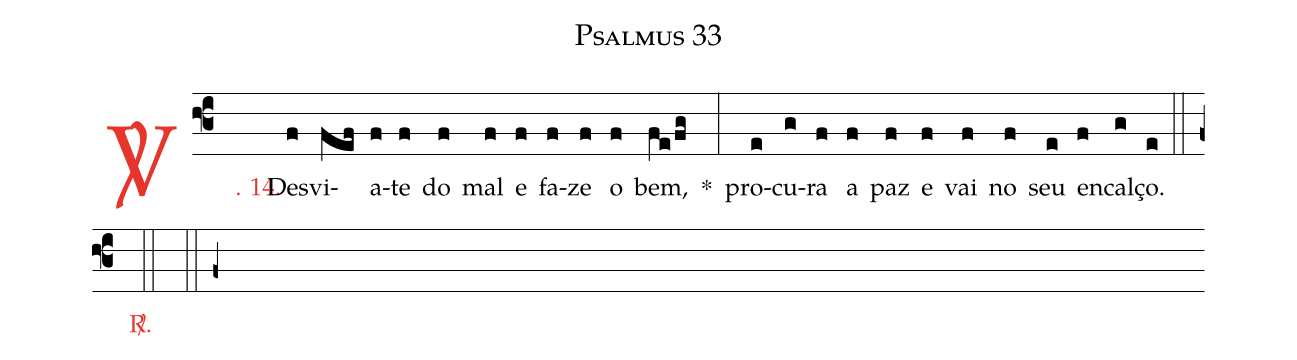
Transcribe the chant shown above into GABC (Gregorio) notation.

name: Psalmus 33;
%%
(f3)

<c><sp>V/</sp>. 14.</c>() Des(f)vi(fef)a-(f)te(f) do(f) mal(f) e(f) fa(f)ze(f) o(f) bem,(fe/fg) *(:) pro(e)cu(g)ra(f) a(f) paz(f) e(f) vai(f) no(f) seu(e) en(f)cal(g)ço.(e)

(::)

<c><sp>R/</sp>.</c>(::)

(::)

(f+)
